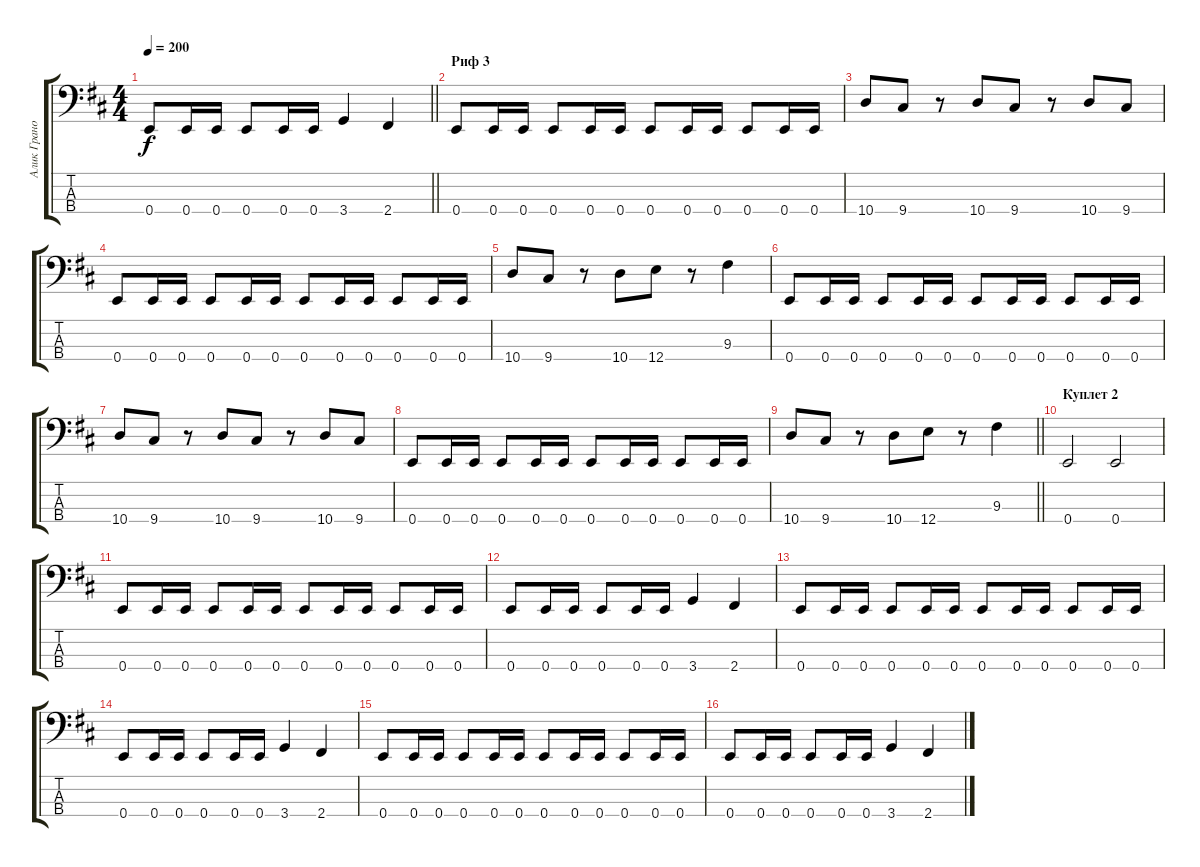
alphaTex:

\track ("Алик Грановский" "Алик Грано") {instrument electricbassfinger}
\staff {score tabs}
\tuning (G2 D2 A1 E1) {hide}
\ts (4 4)
\tempo 200
\clef f4
\barLineRight lightlight
\ks d
0.4.8{dy f} 0.4.16 0.4.16 0.4.8 0.4.16 0.4.16 3.4.4 2.4.4 |
\section ("" "Риф 3")
0.4.8 0.4.16 0.4.16 0.4.8 0.4.16 0.4.16 0.4.8 0.4.16 0.4.16 0.4.8 0.4.16 0.4.16 |
10.4.8 9.4.8 r.8 10.4.8{beam merge} 9.4.8 r.8 10.4.8 9.4.8 |
0.4.8 0.4.16 0.4.16 0.4.8 0.4.16 0.4.16 0.4.8 0.4.16 0.4.16 0.4.8 0.4.16 0.4.16 |
10.4.8 9.4.8 r.8 10.4.8{beam merge} 12.4.8 r.8 9.3.4 |
0.4.8 0.4.16 0.4.16 0.4.8 0.4.16 0.4.16 0.4.8 0.4.16 0.4.16 0.4.8 0.4.16 0.4.16 |
10.4.8 9.4.8 r.8 10.4.8{beam merge} 9.4.8 r.8 10.4.8 9.4.8 |
0.4.8 0.4.16 0.4.16 0.4.8 0.4.16 0.4.16 0.4.8 0.4.16 0.4.16 0.4.8 0.4.16 0.4.16 |
\barLineRight lightlight
10.4.8 9.4.8 r.8 10.4.8{beam merge} 12.4.8 r.8 9.3.4 |
\section ("" "Куплет 2")
0.4.2 0.4.2 |
0.4.8 0.4.16 0.4.16 0.4.8 0.4.16 0.4.16 0.4.8 0.4.16 0.4.16 0.4.8 0.4.16 0.4.16 |
0.4.8 0.4.16 0.4.16 0.4.8 0.4.16 0.4.16 3.4.4 2.4.4 |
0.4.8 0.4.16 0.4.16 0.4.8 0.4.16 0.4.16 0.4.8 0.4.16 0.4.16 0.4.8 0.4.16 0.4.16 |
0.4.8 0.4.16 0.4.16 0.4.8 0.4.16 0.4.16 3.4.4 2.4.4 |
0.4.8 0.4.16 0.4.16 0.4.8 0.4.16 0.4.16 0.4.8 0.4.16 0.4.16 0.4.8 0.4.16 0.4.16 |
0.4.8 0.4.16 0.4.16 0.4.8 0.4.16 0.4.16 3.4.4 2.4.4
